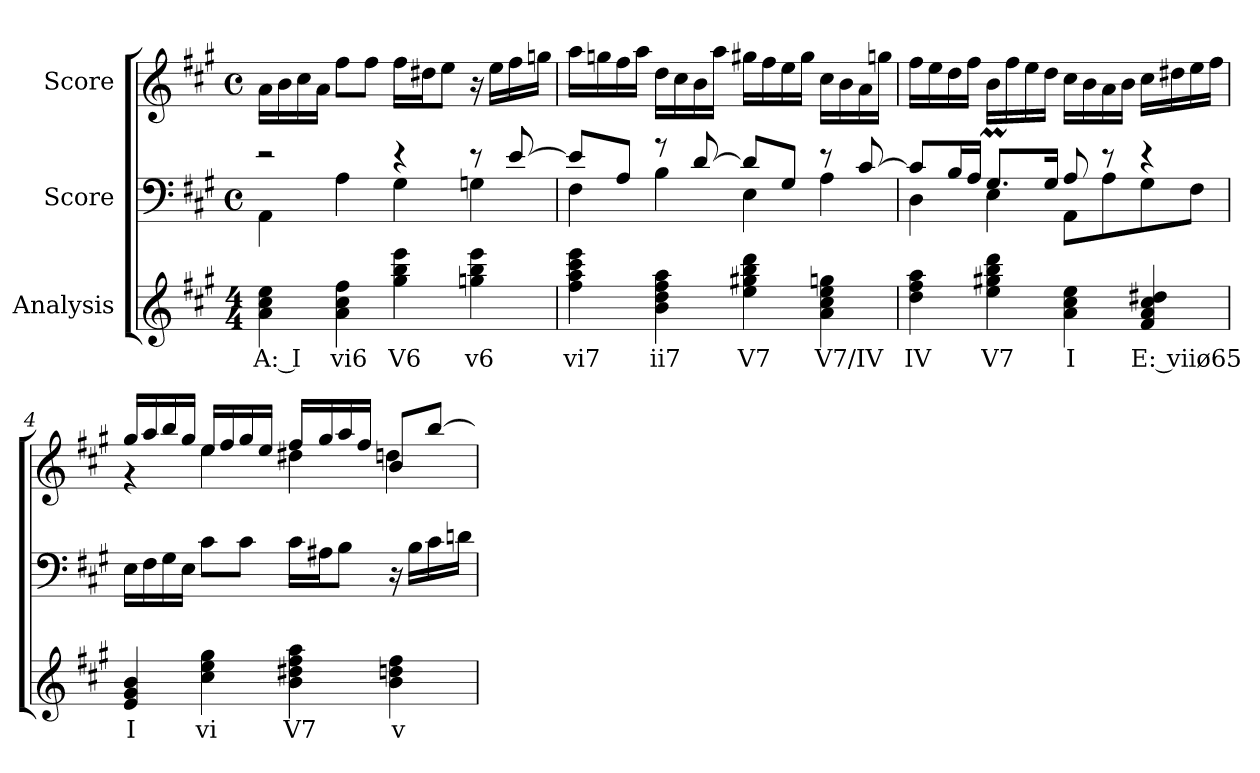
**kern	**text	**kern	**kern
*part3	*part3	*part2	*part1
*staff3	*staff3	*staff2	*staff1
*I"Analysis	*	*I"Score	*I"Score
*	*	*clefF4	*clefG2
*k[f#c#g#]	*	*k[f#c#g#]	*k[f#c#g#]
*M4/4	*	*M4/4	*M4/4
*	*	*met(c)	*met(c)
*MM60	*	*MM60	*MM60
=1	=1	=1	=1
*	*	*^	*
4a 4cc# 4ee	A: I	2r	4AA\	16a\LL
.	.	.	.	16b\
.	.	.	.	16cc#\
.	.	.	.	16a\JJ
4a 4cc# 4ff#	vi6	.	4A\	8ff#\L
.	.	.	.	8ff#\J
4gg# 4bb 4eee	V6	4r	4G#\	16ff#\LL
.	.	.	.	16dd#X\J
.	.	.	.	8ee\J
4ggn 4bb 4eee	v6	8r	4Gn\	16r
.	.	.	.	16ee\LL
.	.	[8e/	.	16ff#\
.	.	.	.	16ggn\JJ
=2	=2	=2	=2	=2
4ff# 4aa 4ccc# 4eee	vi7	8e/L]	4F#\	16aa\LL
.	.	.	.	16ggn\
.	.	8A/J	.	16ff#\
.	.	.	.	16aa\JJ
4b 4dd 4ff# 4aa	ii7	8r	4B\	16dd\LL
.	.	.	.	16cc#\
.	.	[8d/	.	16b\
.	.	.	.	16aa\JJ
4ee 4gg#X 4bb 4ddd	V7	8d/L]	4E\	16gg#X\LL
.	.	.	.	16ff#\
.	.	8G#/J	.	16ee\
.	.	.	.	16gg#\JJ
4a 4cc# 4ee 4ggn	V7/IV	8r	4A\	16cc#\LL
.	.	.	.	16b\
.	.	[8c#/	.	16a\
.	.	.	.	16ggn\JJ
!!LO:LB:g=z
=3	=3	=3	=3	=3
4dd 4ff# 4aa	IV	8c#/L]	4D\	16ff#\LL
.	.	.	.	16ee\
.	.	16B/L	.	16dd\
.	.	16A/JJ	.	16ff#\JJ
4ee 4gg#X 4bb 4ddd	V7	8.G#m/L	4E\	16b\LL
.	.	.	.	16ff#\
.	.	.	.	16ee\
.	.	16G#/Jk	.	16dd\JJ
4a 4cc# 4ee	I	8A/	8AA\L	16cc#\LL
.	.	.	.	16b\
.	.	8r	8A\	16a\
.	.	.	.	16b\JJ
4f# 4a 4cc# 4dd#X	E: viiø65	4r	8G#\	16cc#\LL
.	.	.	.	16dd#X\
.	.	.	8F#\J	16ee\
.	.	.	.	16ff#\JJ
*	*	*v	*v	*
=4	=4	=4	=4
*	*	*	*^
4e 4g# 4b	I	16E\LL	16gg#/LL	4r
.	.	16F#\	16aa/	.
.	.	16G#\	16bb/	.
.	.	16E\JJ	16gg#/JJ	.
4cc# 4ee 4gg#	vi	8c#\L	16ee/LL	4ee\
.	.	.	16ff#/	.
.	.	8c#\J	16gg#/	.
.	.	.	16ee/JJ	.
4b 4dd#X 4ff# 4aa	V7	16c#\LL	16ff#/LL	4dd#X\
.	.	16A#X\J	16gg#/	.
.	.	8B\J	16aa/	.
.	.	.	16ff#/JJ	.
4b 4ddn 4ff#	v	16r	8b/L	4ddn\
.	.	16B\LL	.	.
.	.	16c#\	[8bb/J	.
.	.	16dn\JJ	.	.
*	*	*	*v	*v
=	=	=	=
*-	*-	*-	*-
